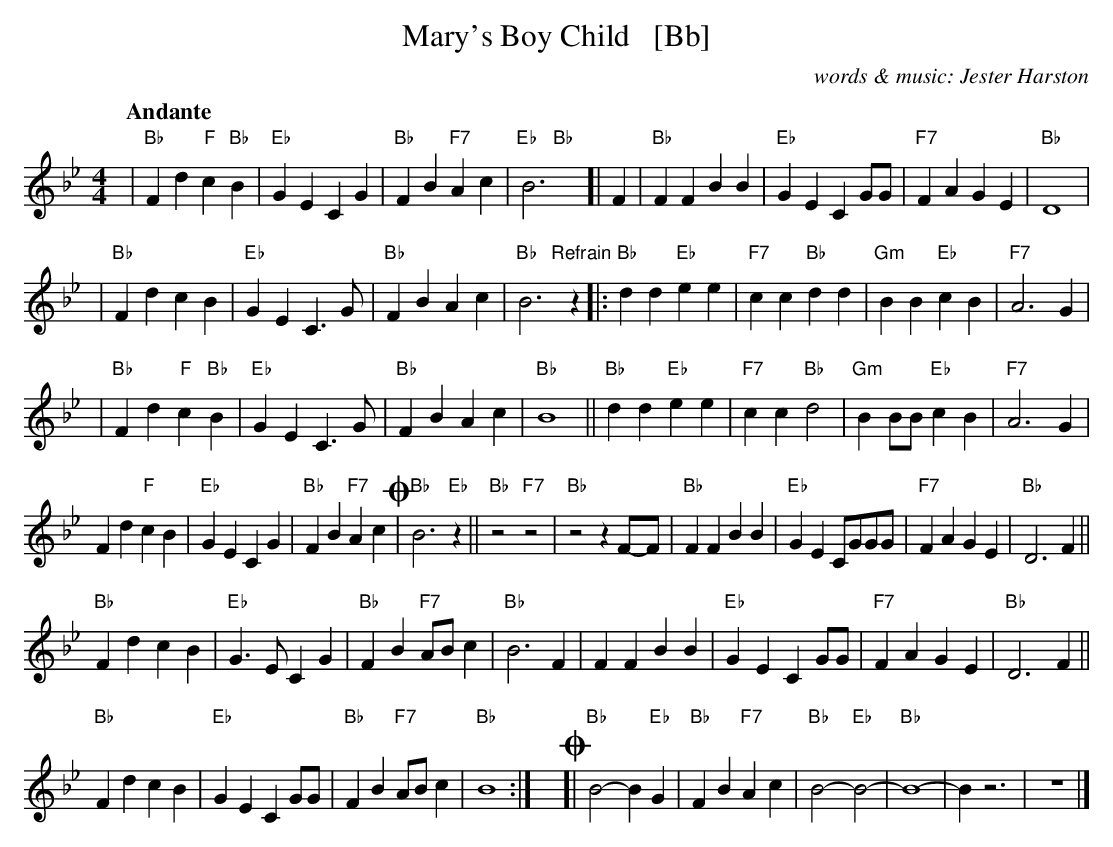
X:1
T: Mary's Boy Child   [Bb]
C: words & music: Jester Harston
M: 4/4
L: 1/8
Q:"Andante"
K: Bb
| "Bb"F2d2 "F"c2"Bb"B2 | "Eb"G2E2 C2G2 | "Bb"F2B2 "F7"A2c2 | "Eb   Bb"B6y [|\
F2 | "Bb"F2F2 B2B2 | "Eb"G2E2 C2GG | "F7"F2A2 G2E2 | "Bb" D8  |
| "Bb"F2d2 c2B2 | "Eb"G2E2 C3G | "Bb"F2B2 A2c2 | "Bb"B6 \
"Refrain"[|] z2\
|: "Bb"d2d2 "Eb"e2e2 | "F7"c2c2 "Bb"d2d2 | "Gm"B2B2 "Eb"c2B2 | "F7"A6 G2 |
| "Bb"F2d2 "F"c2"Bb"B2 | "Eb"G2E2 C3G | "Bb"F2B2 A2c2 | "Bb"B8 ||\
"Bb"d2d2 "Eb"e2e2 | "F7"c2c2 "Bb"d4 | "Gm"B2BB "Eb"c2B2 | "F7"A6 G2 |
F2d2 "F"c2B2 | "Eb"G2E2 C2G2 | "Bb"F2B2 "F7"A2c2 !coda!| "Bb"B6 "Eb"z2 || "Bb"z4 "F7"z4 |\
"Bb"z4 z2 F-F | "Bb"F2F2 B2B2 | "Eb"G2E2 CGGG | "F7"F2A2 G2E2 | "Bb" D6 F2 ||
"Bb"F2d2 c2B2 | "Eb"G3E C2G2 | "Bb"F2B2 "F7"AB c2 | "Bb"B6 F2 |\
F2F2 B2B2 | "Eb"G2E2 C2GG | "F7"F2A2 G2E2 | "Bb" D6 F2 ||
"Bb"F2d2 c2B2 | "Eb"G2E2 C2GG | "Bb"F2B2 "F7"ABc2 | "Bb"B8 :|\
y!coda![| "Bb"B4- B2"Eb"G2 | "Bb"F2B2 "F7"A2c2 | "Bb"B4- "Eb"B4- |"Bb"B8- | B2z6 | z8 |]
